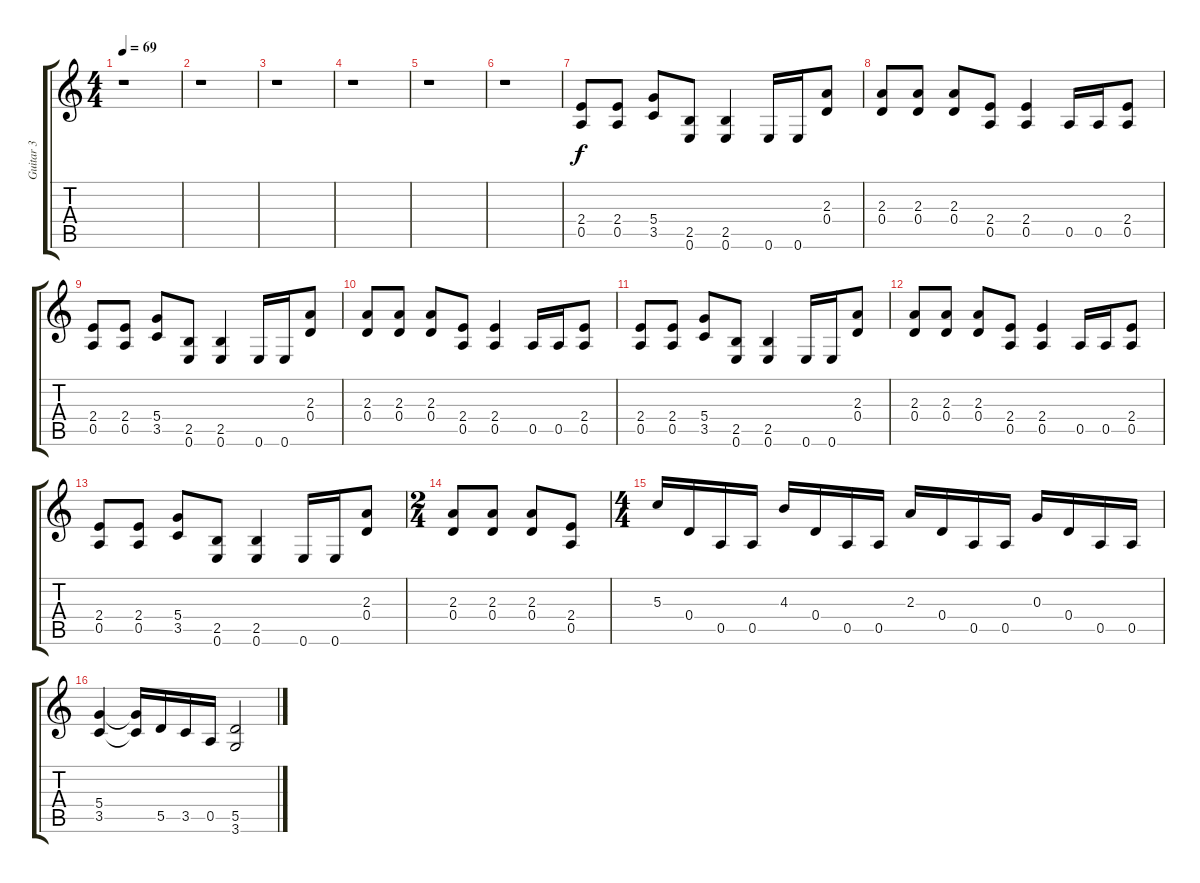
\track ("Guitar 3" "Guitar 3") {instrument distortionguitar}
\staff {score tabs}
\tuning (E4 B3 G3 D3 A2 E2) {hide}
\ts (4 4)
\tempo 69
\clef g2
\ks c
r.1{dy f} |
r.1 |
r.1 |
r.1 |
r.1 |
r.1 |
(2.4 0.5).8 (2.4 0.5).8 (5.4 3.5).8 (2.5 0.6).8 (2.5 0.6).4 0.6.16 0.6.16 (2.3 0.4).8 |
(2.3 0.4).8 (2.3 0.4).8 (2.3 0.4).8 (2.4 0.5).8 (2.4 0.5).4 0.5.16 0.5.16 (2.4 0.5).8 |
(2.4 0.5).8 (2.4 0.5).8 (5.4 3.5).8 (2.5 0.6).8 (2.5 0.6).4 0.6.16 0.6.16 (2.3 0.4).8 |
(2.3 0.4).8 (2.3 0.4).8 (2.3 0.4).8 (2.4 0.5).8 (2.4 0.5).4 0.5.16 0.5.16 (2.4 0.5).8 |
(2.4 0.5).8 (2.4 0.5).8 (5.4 3.5).8 (2.5 0.6).8 (2.5 0.6).4 0.6.16 0.6.16 (2.3 0.4).8 |
(2.3 0.4).8 (2.3 0.4).8 (2.3 0.4).8 (2.4 0.5).8 (2.4 0.5).4 0.5.16 0.5.16 (2.4 0.5).8 |
(2.4 0.5).8 (2.4 0.5).8 (5.4 3.5).8 (2.5 0.6).8 (2.5 0.6).4 0.6.16 0.6.16 (2.3 0.4).8 |
\ts (2 4)
(2.3 0.4).8 (2.3 0.4).8 (2.3 0.4).8 (2.4 0.5).8 |
\ts (4 4)
5.3.16 0.4.16 0.5.16 0.5.16 4.3.16 0.4.16 0.5.16 0.5.16 2.3.16 0.4.16 0.5.16 0.5.16 0.3.16 0.4.16 0.5.16 0.5.16 |
(5.4 3.5).4 (5.4{t} 3.5{t}).16 5.5.16 3.5.16 0.5.16 (5.5 3.6).2
